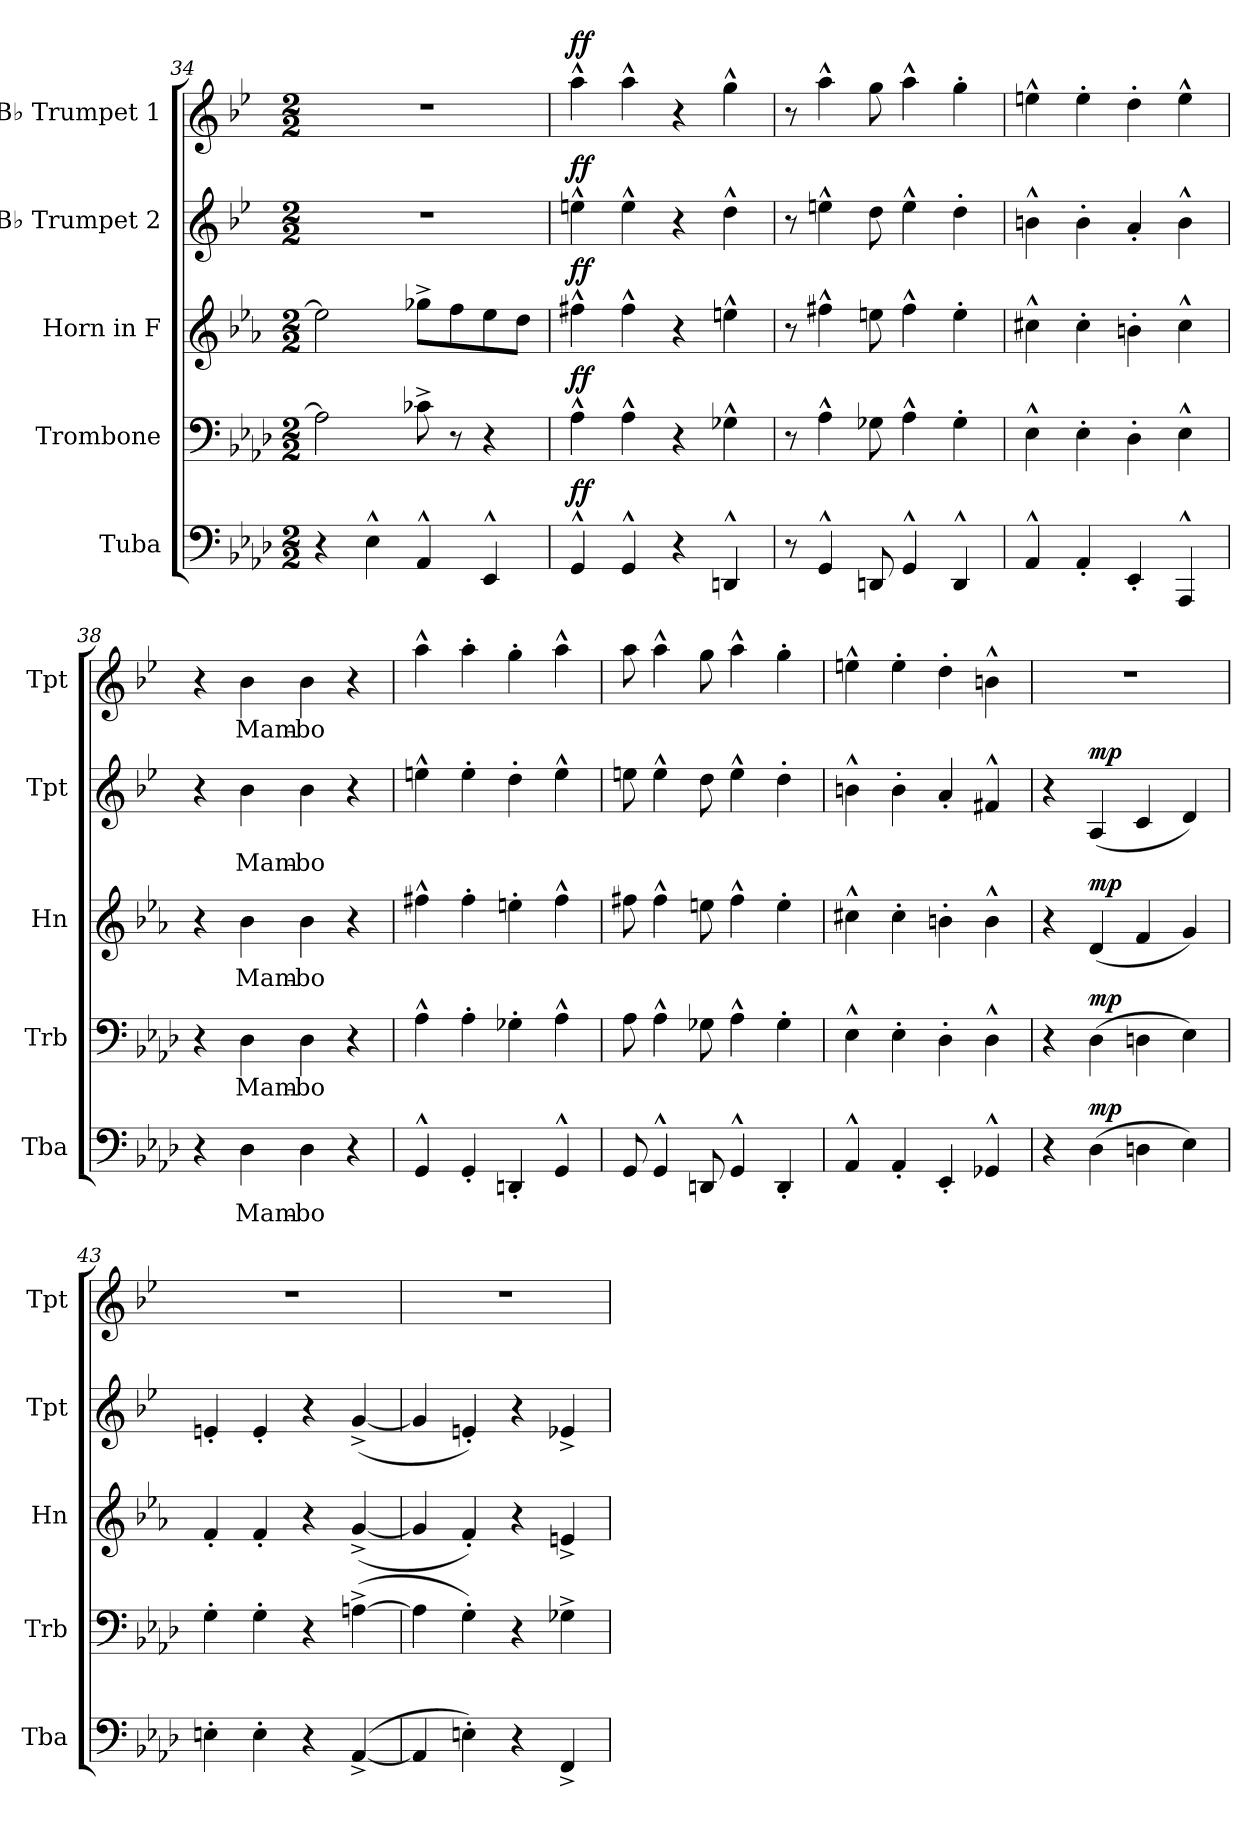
**kern	**text	**dynam	**kern	**text	**dynam	**kern	**text	**dynam	**kern	**text	**dynam	**kern	**text	**dynam
*part5	*part5	*part5	*part4	*part4	*part4	*part3	*part3	*part3	*part2	*part2	*part2	*part1	*part1	*part1
*staff5	*staff5	*staff5	*staff4	*staff4	*staff4	*staff3	*staff3	*staff3	*staff2	*staff2	*staff2	*staff1	*staff1	*staff1
*I"Tuba	*	*	*I"Trombone	*	*	*I"Horn in F	*	*	*I"B♭ Trumpet 2	*	*	*I"B♭ Trumpet 1	*	*
*I'Tba	*	*	*I'Trb	*	*	*I'Hn	*	*	*I'Tpt	*	*	*I'Tpt	*	*
*clefF4	*	*	*clefF4	*	*	*clefG2	*	*	*clefG2	*	*	*clefG2	*	*
*	*	*	*	*	*	*ITrd4c7	*	*	*ITrd1c2	*	*	*ITrd1c2	*	*
*k[b-e-a-d-]	*	*	*k[b-e-a-d-]	*	*	*k[b-e-a-d-]	*	*	*k[b-e-a-d-]	*	*	*k[b-e-a-d-]	*	*
*M2/2	*	*	*M2/2	*	*	*M2/2	*	*	*M2/2	*	*	*M2/2	*	*
=34	=34	=34	=34	=34	=34	=34	=34	=34	=34	=34	=34	=34	=34	=34
4r	.	.	2A-\]	.	.	2a-\]	.	.	1r	.	.	1r	.	.
4E-^^\	.	.	.	.	.	.	.	.	.	.	.	.	.	.
4AA-^^/	.	.	8c-X^\	.	.	8cc-X^\L	.	.	.	.	.	.	.	.
.	.	.	8r	.	.	8b-\	.	.	.	.	.	.	.	.
4EE-^^/	.	.	4r	.	.	8a-\	.	.	.	.	.	.	.	.
.	.	.	.	.	.	8g\J	.	.	.	.	.	.	.	.
=35	=35	=35	=35	=35	=35	=35	=35	=35	=35	=35	=35	=35	=35	=35
!	!	!LO:DY:b	!	!	!LO:DY:b	!	!	!LO:DY:b	!	!	!LO:DY:b	!	!	!LO:DY:b
4GG^^/	.	ff	4A-^^\	.	ff	4bn^^\	.	ff	4ddn^^\	.	ff	4gg^^\	.	ff
4GG^^/	.	.	4A-^^\	.	.	4b^^\	.	.	4dd^^\	.	.	4gg^^\	.	.
4r	.	.	4r	.	.	4r	.	.	4r	.	.	4r	.	.
4DDn^^/	.	.	4G-X^^\	.	.	4an^^\	.	.	4cc^^\	.	.	4ff^^\	.	.
=36	=36	=36	=36	=36	=36	=36	=36	=36	=36	=36	=36	=36	=36	=36
8r	.	.	8r	.	.	8r	.	.	8r	.	.	8r	.	.
4GG^^/	.	.	4A-^^\	.	.	4bn^^\	.	.	4ddn^^\	.	.	4gg^^\	.	.
8DDn/	.	.	8G-X\	.	.	8an\	.	.	8cc\	.	.	8ff\	.	.
4GG^^/	.	.	4A-^^\	.	.	4b^^\	.	.	4dd^^\	.	.	4gg^^\	.	.
4DD^^/	.	.	4G-'\	.	.	4a'\	.	.	4cc'\	.	.	4ff'\	.	.
=37	=37	=37	=37	=37	=37	=37	=37	=37	=37	=37	=37	=37	=37	=37
4AA-^^/	.	.	4E-^^\	.	.	4f#X^^\	.	.	4an^^\	.	.	4ddn^^\	.	.
4AA-'/	.	.	4E-'\	.	.	4f#'\	.	.	4a'\	.	.	4dd'\	.	.
4EE-'/	.	.	4D-'\	.	.	4en'\	.	.	4g'/	.	.	4cc'\	.	.
4AAA-^^/	.	.	4E-^^\	.	.	4f#^^\	.	.	4a^^\	.	.	4dd^^\	.	.
=38	=38	=38	=38	=38	=38	=38	=38	=38	=38	=38	=38	=38	=38	=38
4r	.	.	4r	.	.	4r	.	.	4r	.	.	4r	.	.
!	!LO:LY:b	!	!	!LO:LY:b	!	!	!LO:LY:b	!	!	!LO:LY:b	!	!	!LO:LY:b	!
4D-\	Mam-	.	4D-\	Mam-	.	4e-\	Mam-	.	4a-\	Mam-	.	4a-\	Mam-	.
!	!LO:LY:b	!	!	!LO:LY:b	!	!	!LO:LY:b	!	!	!LO:LY:b	!	!	!LO:LY:b	!
4D-\	-bo	.	4D-\	-bo	.	4e-\	-bo	.	4a-\	-bo	.	4a-\	-bo	.
4r	.	.	4r	.	.	4r	.	.	4r	.	.	4r	.	.
!!LO:LB:g=z
=39	=39	=39	=39	=39	=39	=39	=39	=39	=39	=39	=39	=39	=39	=39
4GG^^/	.	.	4A-^^\	.	.	4bn^^\	.	.	4ddn^^\	.	.	4gg^^\	.	.
4GG'/	.	.	4A-'\	.	.	4b'\	.	.	4dd'\	.	.	4gg'\	.	.
4DDn'/	.	.	4G-X'\	.	.	4an'\	.	.	4cc'\	.	.	4ff'\	.	.
4GG^^/	.	.	4A-^^\	.	.	4b^^\	.	.	4dd^^\	.	.	4gg^^\	.	.
=40	=40	=40	=40	=40	=40	=40	=40	=40	=40	=40	=40	=40	=40	=40
8GG/	.	.	8A-\	.	.	8bn\	.	.	8ddn\	.	.	8gg\	.	.
4GG^^/	.	.	4A-^^\	.	.	4b^^\	.	.	4dd^^\	.	.	4gg^^\	.	.
8DDn/	.	.	8G-X\	.	.	8an\	.	.	8cc\	.	.	8ff\	.	.
4GG^^/	.	.	4A-^^\	.	.	4b^^\	.	.	4dd^^\	.	.	4gg^^\	.	.
4DD'/	.	.	4G-'\	.	.	4a'\	.	.	4cc'\	.	.	4ff'\	.	.
=41	=41	=41	=41	=41	=41	=41	=41	=41	=41	=41	=41	=41	=41	=41
4AA-^^/	.	.	4E-^^\	.	.	4f#X^^\	.	.	4an^^\	.	.	4ddn^^\	.	.
4AA-'/	.	.	4E-'\	.	.	4f#'\	.	.	4a'\	.	.	4dd'\	.	.
4EE-'/	.	.	4D-'\	.	.	4en'\	.	.	4g'/	.	.	4cc'\	.	.
4GG-X^^/	.	.	4D-^^\	.	.	4e^^\	.	.	4en^^/	.	.	4an^^\	.	.
=42	=42	=42	=42	=42	=42	=42	=42	=42	=42	=42	=42	=42	=42	=42
4r	.	.	4r	.	.	4r	.	.	4r	.	.	1r	.	.
!	!	!LO:DY:b	!	!	!LO:DY:b	!	!	!LO:DY:b	!	!	!LO:DY:b	!	!	!
(>4D-\	.	mp	(>4D-\	.	mp	(<4G/	.	mp	(<4G/	.	mp	.	.	.
4Dn\	.	.	4Dn\	.	.	4B-/	.	.	4B-/	.	.	.	.	.
4E-\)	.	.	4E-\)	.	.	4c/)	.	.	4c/)	.	.	.	.	.
=43	=43	=43	=43	=43	=43	=43	=43	=43	=43	=43	=43	=43	=43	=43
4En'\	.	.	4G'\	.	.	4B-'/	.	.	4dn'/	.	.	1r	.	.
4E'\	.	.	4G'\	.	.	4B-'/	.	.	4d'/	.	.	.	.	.
4r	.	.	4r	.	.	4r	.	.	4r	.	.	.	.	.
(>[4AA-^/	.	.	(>[4An^\	.	.	(<[4c^/	.	.	(<[4f^/	.	.	.	.	.
=44	=44	=44	=44	=44	=44	=44	=44	=44	=44	=44	=44	=44	=44	=44
4AA-/]	.	.	4A\]	.	.	4c/]	.	.	4f/]	.	.	1r	.	.
4En'\)	.	.	4G'\)	.	.	4B-'/)	.	.	4dn'/)	.	.	.	.	.
4r	.	.	4r	.	.	4r	.	.	4r	.	.	.	.	.
4FF^/	.	.	4G-X^\	.	.	4An^/	.	.	4d-X^/	.	.	.	.	.
=	=	=	=	=	=	=	=	=	=	=	=	=	=	=
*-	*-	*-	*-	*-	*-	*-	*-	*-	*-	*-	*-	*-	*-	*-
